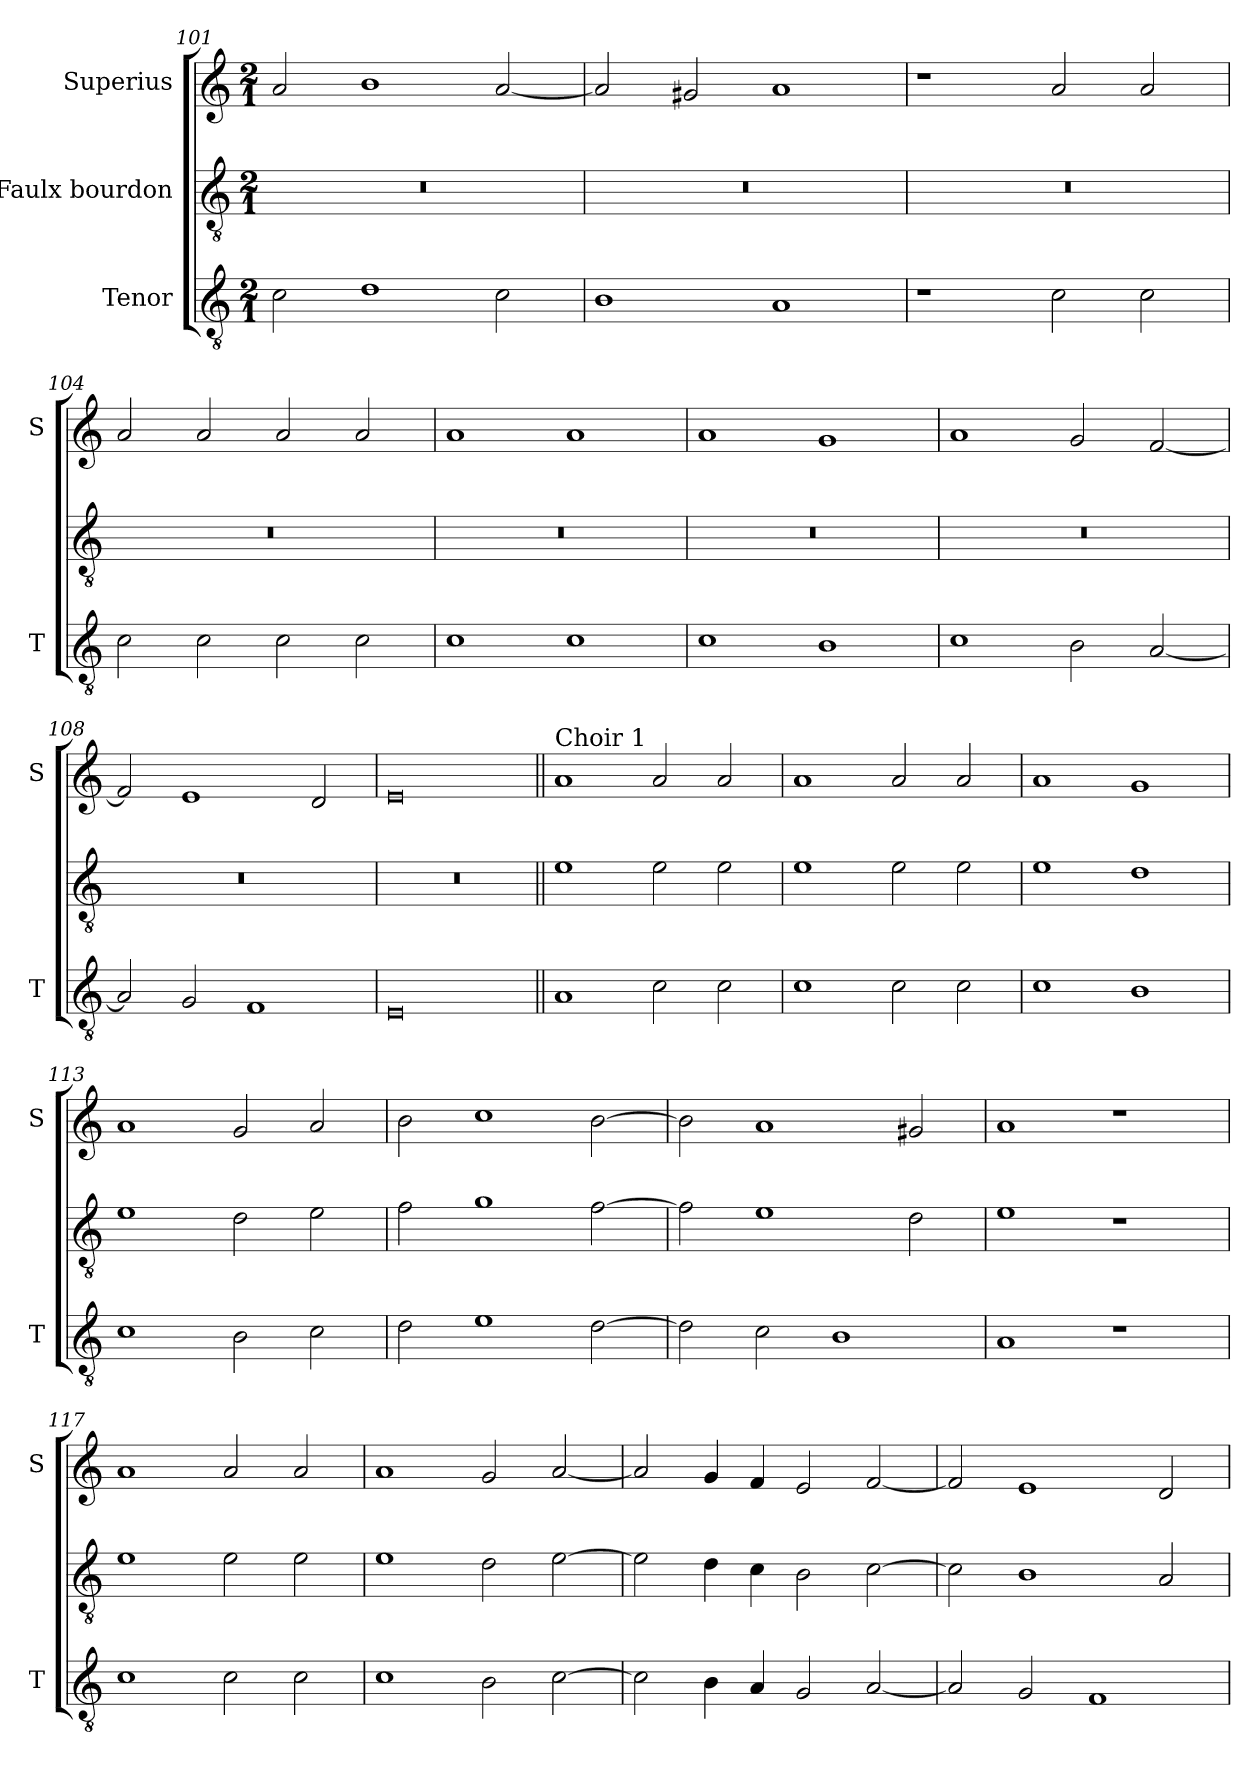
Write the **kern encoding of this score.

**kern	**kern	**kern
*part3	*part2	*part1
*staff3	*staff2	*staff1
*I"Tenor	*I"Faulx bourdon	*I"Superius
*I'T	*	*I'S
*clefGv2	*clefGv2	*clefG2
*k[]	*k[]	*k[]
*M2/1	*M2/1	*M2/1
=101	=101	=101
2c\	0r	2a/
1d	.	1b
2c\	.	[2a/
=102	=102	=102
1B	0r	2a/]
.	.	2g#X/
1A	.	1a
=103	=103	=103
1r	0r	1r
2c\	.	2a/
2c\	.	2a/
=104	=104	=104
2c\	0r	2a/
2c\	.	2a/
2c\	.	2a/
2c\	.	2a/
=105	=105	=105
1c	0r	1a
1c	.	1a
=106	=106	=106
1c	0r	1a
1B	.	1g
=107	=107	=107
1c	0r	1a
2B\	.	2g/
[2A/	.	[2f/
=108	=108	=108
2A/]	0r	2f/]
2G/	.	1e
1F	.	.
.	.	2d/
=109	=109	=109
0E	0r	0e
=110||	=110||	=110||
!	!	!LO:TX:a:t=Choir 1
1A	1e	1a
2c\	2e\	2a/
2c\	2e\	2a/
=111	=111	=111
1c	1e	1a
2c\	2e\	2a/
2c\	2e\	2a/
=112	=112	=112
1c	1e	1a
1B	1d	1g
=113	=113	=113
1c	1e	1a
2B\	2d\	2g/
2c\	2e\	2a/
=114	=114	=114
2d\	2f\	2b\
1e	1g	1cc
[2d\	[2f\	[2b\
=115	=115	=115
2d\]	2f\]	2b\]
2c\	1e	1a
1B	.	.
.	2d\	2g#X/
=116	=116	=116
1A	1e	1a
1r	1r	1r
=117	=117	=117
1c	1e	1a
2c\	2e\	2a/
2c\	2e\	2a/
=118	=118	=118
1c	1e	1a
2B\	2d\	2g/
[2c\	[2e\	[2a/
=119	=119	=119
2c\]	2e\]	2a/]
4B\	4d\	4g/
4A/	4c\	4f/
2G/	2B\	2e/
[2A/	[2c\	[2f/
=120	=120	=120
2A/]	2c\]	2f/]
2G/	1B	1e
1F	.	.
.	2A/	2d/
=	=	=
*-	*-	*-
